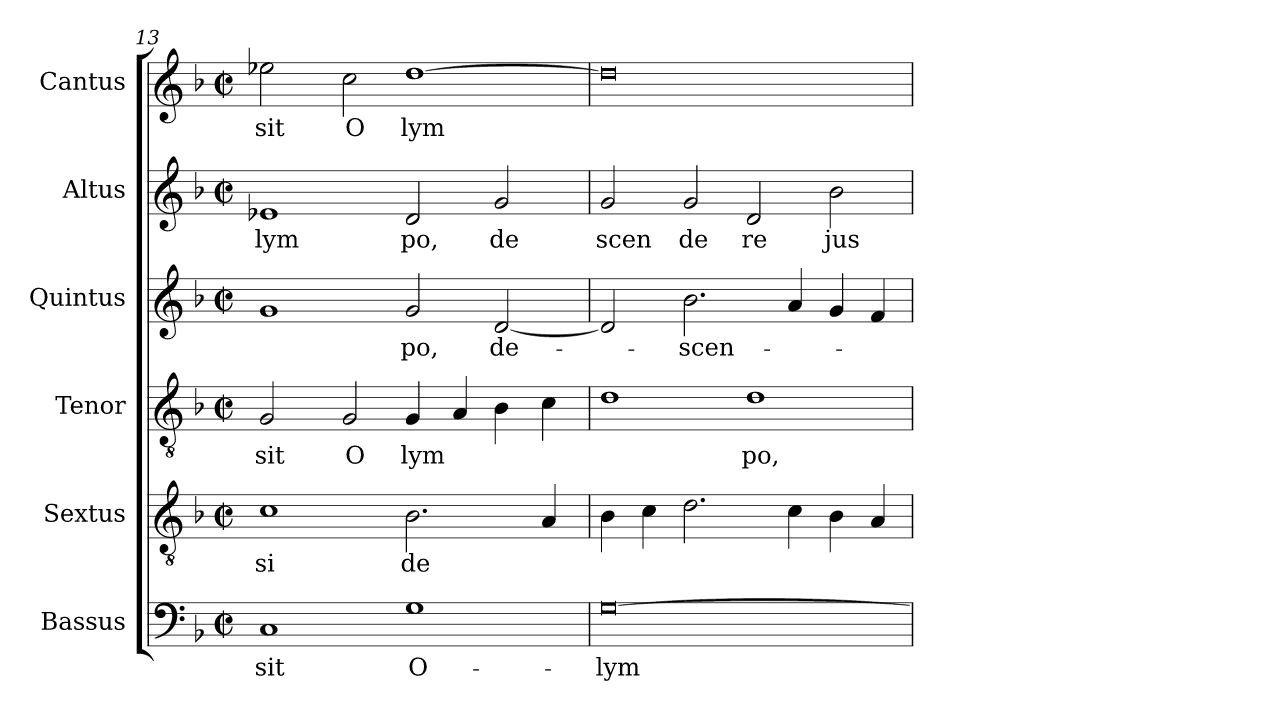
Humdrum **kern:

**kern	**text	**kern	**text	**kern	**text	**kern	**text	**kern	**text	**kern	**text
*part6	*part6	*part5	*part5	*part4	*part4	*part3	*part3	*part2	*part2	*part1	*part1
*staff6	*staff6	*staff5	*staff5	*staff4	*staff4	*staff3	*staff3	*staff2	*staff2	*staff1	*staff1
*I"Bassus	*	*I"Sextus	*	*I"Tenor	*	*I"Quintus	*	*I"Altus	*	*I"Cantus	*
*I'Bassus	*	*I'Sextus	*	*I'Tenor	*	*I'Quintus	*	*I'Altus	*	*I'Cantus	*
!!LO:LB:g=z
*clefF4	*	*clefGv2	*	*clefGv2	*	*clefG2	*	*clefG2	*	*clefG2	*
*k[b-]	*	*k[b-]	*	*k[b-]	*	*k[b-]	*	*k[b-]	*	*k[b-]	*
*F:	*	*F:	*	*F:	*	*F:	*	*F:	*	*F:	*
*M2/2	*	*M2/2	*	*M2/2	*	*M2/2	*	*M2/2	*	*M2/2	*
*met(c|)	*	*met(c|)	*	*met(c|)	*	*met(c|)	*	*met(c|)	*	*met(c|)	*
=13	=13	=13	=13	=13	=13	=13	=13	=13	=13	=13	=13
!	!LO:LY:b:cj	!	!LO:LY:b:cj	!	!LO:LY:b:cj	!	!	!	!LO:LY:b:cj	!	!LO:LY:b:cj
*	*	*	*	*	*	*^	*	*	*	*	*
1C	sit	1c	si	2G/	sit	1g	8...ryy	.	1e-X	-lym	2ee-X\	sit
.	.	.	.	.	.	.	1ryy	.	.	.	.	.
!	!	!	!	!	!LO:LY:b:cj	!	!	!	!	!	!	!LO:LY:b:cj
.	.	.	.	2G/	O	.	.	.	.	.	2cc\	O
!	!LO:LY:b:cj	!	!LO:LY:b:cj	!	!LO:LY:b	!	!	!LO:LY:b:cj	!	!LO:LY:b:cj	!	!LO:LY:b
1G	O-	2.B-\	de	4G/	lym	2g/	.	-po,	2d/	po,	[>1dd	lym
.	.	.	.	.	.	.	2ryy	.	.	.	.	.
.	.	.	.	4A/	.	.	.	.	.	.	.	.
!	!	!	!	!	!	!	!	!LO:LY:b:cj	!	!LO:LY:b:cj	!	!
.	.	.	.	4B-\	.	[<2d/	.	de-	2g/	de	.	.
.	.	.	.	.	.	.	4ryy	.	.	.	.	.
.	.	4A/	.	4c\	.	.	.	.	.	.	.	.
.	.	.	.	.	.	.	64ryy	.	.	.	.	.
=14	=14	=14	=14	=14	=14	=14	=14	=14	=14	=14	=14	=14
!	!LO:LY:b	!	!	!	!	!	!	!	!	!LO:LY:b:cj	!	!
*	*	*	*	*	*	*v	*v	*	*	*	*	*
[>0G	-lym-	4B-\	.	1d	.	2d/]	.	2g/	scen	0dd]	.
.	.	4c\	.	.	.	.	.	.	.	.	.
!	!	!	!	!	!	!	!LO:LY:b	!	!LO:LY:b:cj	!	!
.	.	2.d\	.	.	.	2.b-\	-scen-	2g/	de	.	.
!	!	!	!	!	!LO:LY:b:cj	!	!	!	!LO:LY:b:cj	!	!
.	.	.	.	1d	po,	.	.	2d/	re	.	.
.	.	4c\	.	.	.	4a/	.	.	.	.	.
!	!	!	!	!	!	!	!	!	!LO:LY:b:cj	!	!
.	.	4B-\	.	.	.	4g/	.	2b-\	jus	.	.
.	.	4A/	.	.	.	4f/	.	.	.	.	.
=	=	=	=	=	=	=	=	=	=	=	=
*-	*-	*-	*-	*-	*-	*-	*-	*-	*-	*-	*-
